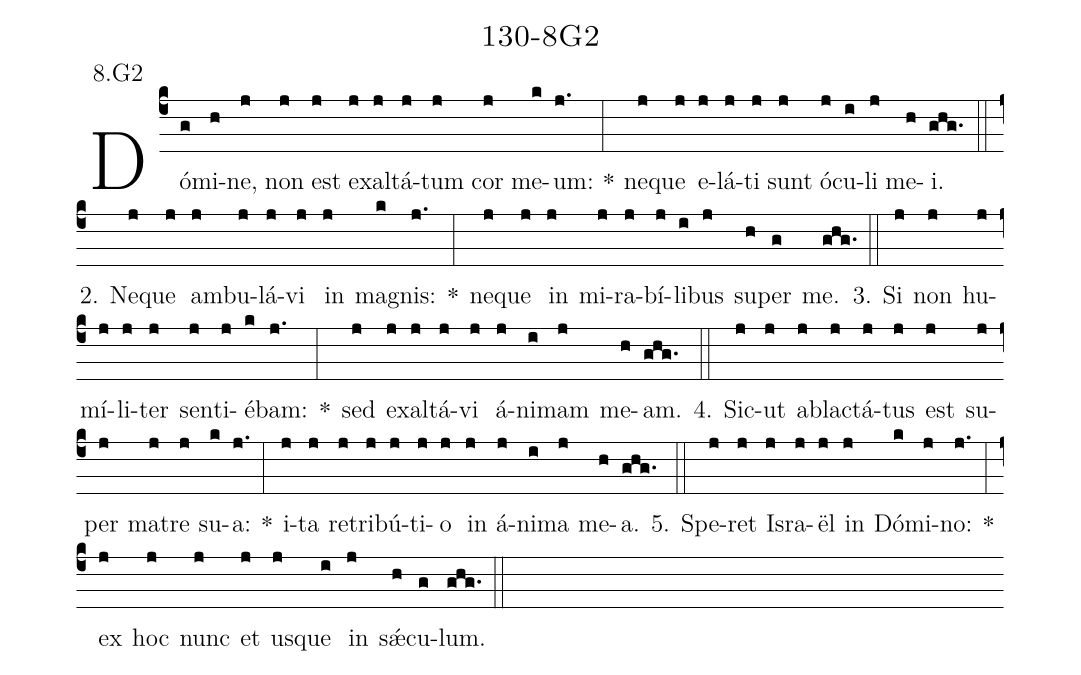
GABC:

name: 130-8G2;
annotation: 8.G2;
%%
(c4)Dó(g)mi(h)ne,(j) non(j) est(j) ex(j)al(j)tá(j)tum(j) cor(j) me(k)um:(j.) *(:) ne(j)que(j) e(j)lá(j)ti(j) sunt(j) ó(j)cu(i)li(j) me(h)i.(ghg.) (::)
2. Ne(j)que(j) am(j)bu(j)lá(j)vi(j) in(j) ma(k)gnis:(j.) *(:) ne(j)que(j) in(j) mi(j)ra(j)bí(j)li(i)bus(j) su(h)per(g) me.(ghg.) (::)
3. Si(j) non(j) hu(j)mí(j)li(j)ter(j) sen(j)ti(j)é(k)bam:(j.) *(:) sed(j) ex(j)al(j)tá(j)vi(j) á(j)ni(i)mam(j) me(h)am.(ghg.) (::)
4. Sic(j)ut(j) ab(j)lac(j)tá(j)tus(j) est(j) su(j)per(j) ma(j)tre(j) su(k)a:(j.) *(:) i(j)ta(j) re(j)tri(j)bú(j)ti(j)o(j) in(j) á(j)ni(i)ma(j) me(h)a.(ghg.) (::)
5. Spe(j)ret(j) Is(j)ra(j)ël(j) in(j) Dó(k)mi(j)no:(j.) *(:) ex(j) hoc(j) nunc(j) et(j) us(j)que(i) in(j) sǽ(h)cu(g)lum.(ghg.) (::)
